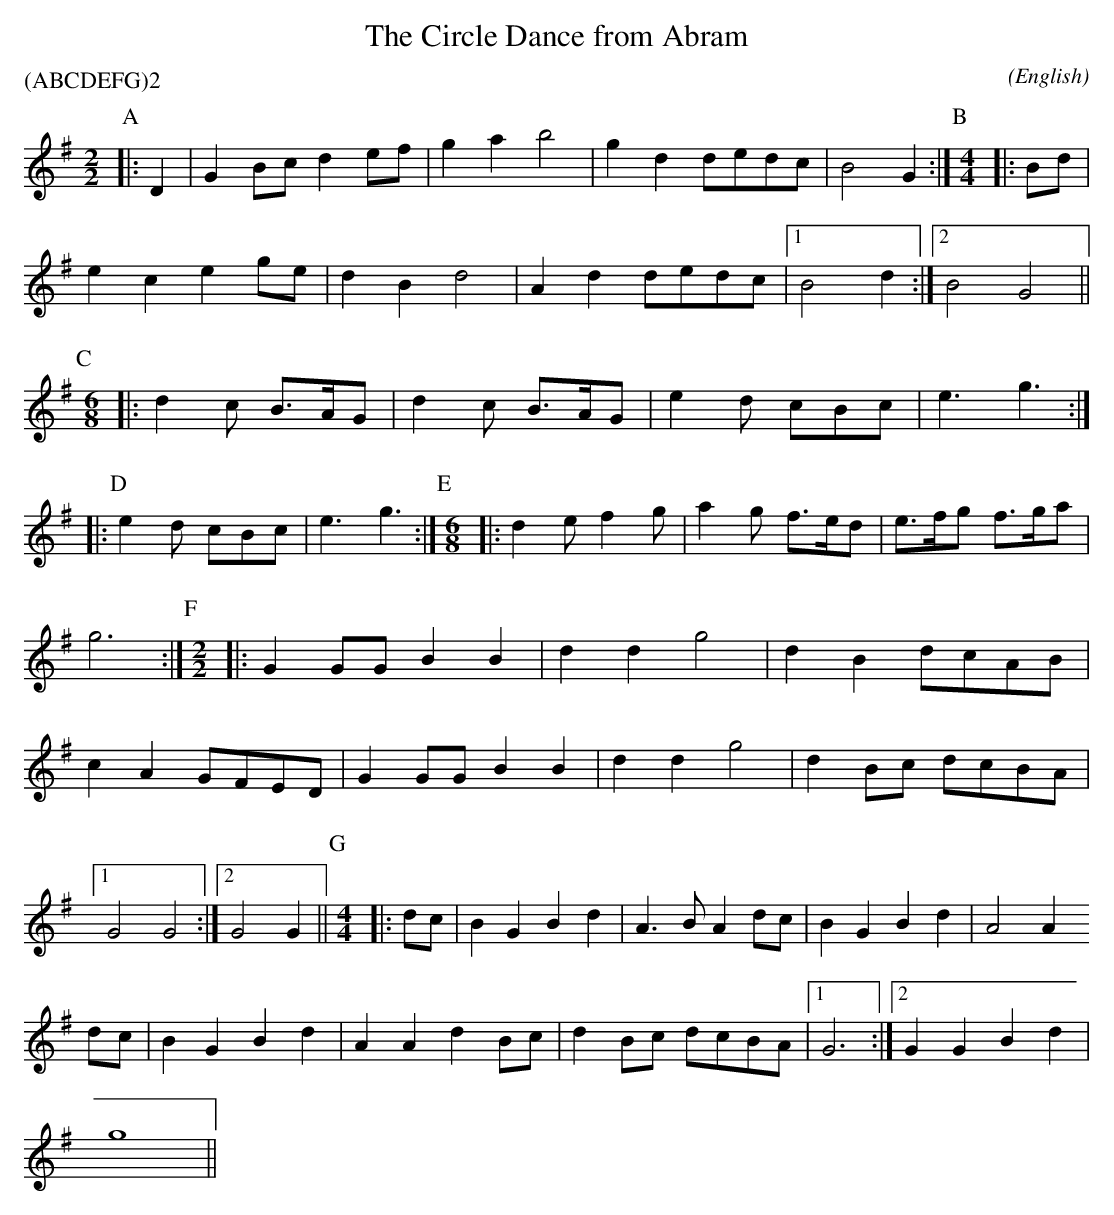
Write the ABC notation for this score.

X:1
T:The Circle Dance from Abram
M:2/2
C:
O:English
P:(ABCDEFG)2
K:G
P:A
|: D2 | G2 Bc d2 ef | g2 a2 b4 | g2 d2 dedc  |  B4 G2 :|\
P:B
M:4/4
|: Bd | e2 c2 e2 ge | d2 B2 d4 | A2 d2 dedc  |1 B4 d2 :|2 B4 G4 ||\
P:C
M:6/8
|: d2 c B>AG | d2 c B>AG | e2 d cBc | e3 g3 :|\
P:D
|: e2 d cBc | e3 g3 :|\
P:E
M:6/8
|: d2 e f2 g | a2 g f>ed    | e>fg    f>ga    | g6 :|\
P:F
M:2/2
|: G2 GG B2 B2 | d2 d2 g4 |    d2 B2 dcAB |  c2 A2 GFED |\
G2 GG B2 B2 | d2 d2 g4 |    d2 Bc dcBA |1 G4    G4   :|2 G4 G2 ||\
P:G
M:4/4
|: dc | B2 G2 B2 d2 | A3 B  A2 dc | B2 G2 B2 d2 |  A4 A2
dc | B2 G2 B2 d2 | A2 A2 d2 Bc | d2 Bc dcBA  |1 G6    :|2 G2G2 B2d2 |
g8 ||
